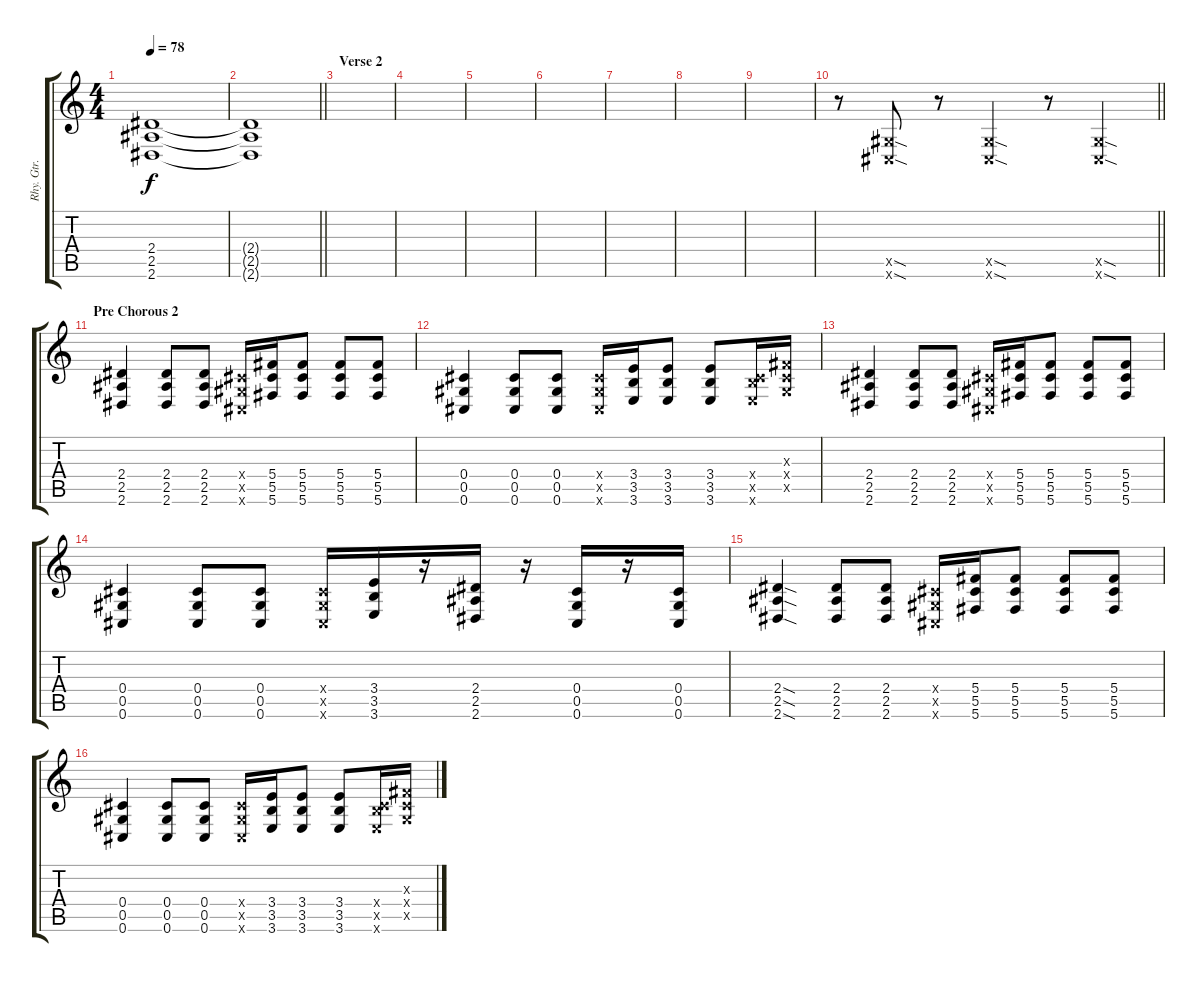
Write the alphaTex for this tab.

\track ("Rhy. Gtr. 2" "Rhy. Gtr. ") {instrument distortionguitar}
\staff {score tabs}
\tuning (Eb4 Bb3 Gb3 Db3 Ab2 Db2) {hide}
\ts (4 4)
\section ("" "")
\tempo 78
\clef g2
\ks c
(2.4 2.5 2.6).1{dy f} |
\barLineRight lightlight
(2.4{t} 2.5{t} 2.6{t}).1 |
\section ("" "Verse 2")
|
|
|
|
|
|
|
\barLineRight lightlight
r.8 (0.5{sod x} 0.6{sod x}).8 r.8 (0.5{sod x} 0.6{sod x}).4 r.8 (0.5{sod x} 0.6{sod x}).4 |
\section ("" "Pre Chorous 2")
(2.4 2.5 2.6).4 (2.4 2.5 2.6).8 (2.4 2.5 2.6).8 (0.4{x} 0.5{x} 0.6{x}).16 (5.4 5.5 5.6).16 (5.4 5.5 5.6).8 (5.4 5.5 5.6).8 (5.4 5.5 5.6).8 |
(0.4 0.5 0.6).4 (0.4 0.5 0.6).8 (0.4 0.5 0.6).8 (0.4{x} 0.5{x} 0.6{x}).16 (3.4 3.5 3.6).16 (3.4 3.5 3.6).8 (3.4 3.5 3.6).8 (0.4{x} 3.5{x} 3.6{x}).16 (0.3{x} 0.4{x} 0.5{x}).16 |
(2.4 2.5 2.6).4 (2.4 2.5 2.6).8 (2.4 2.5 2.6).8 (0.4{x} 0.5{x} 0.6{x}).16 (5.4 5.5 5.6).16 (5.4 5.5 5.6).8 (5.4 5.5 5.6).8 (5.4 5.5 5.6).8 |
(0.4 0.5 0.6).4 (0.4 0.5 0.6).8 (0.4 0.5 0.6).8 (0.4{x} 0.5{x} 0.6{x}).16 (3.4 3.5 3.6).16 r.16 (2.4 2.5 2.6).16 r.16 (0.4 0.5 0.6).16 r.16 (0.4 0.5 0.6).16 |
(2.4{sod} 2.5{sod} 2.6{sod}).4 (2.4 2.5 2.6).8 (2.4 2.5 2.6).8 (0.4{x} 0.5{x} 0.6{x}).16 (5.4 5.5 5.6).16 (5.4 5.5 5.6).8 (5.4 5.5 5.6).8 (5.4 5.5 5.6).8 |
(0.4 0.5 0.6).4 (0.4 0.5 0.6).8 (0.4 0.5 0.6).8 (0.4{x} 0.5{x} 0.6{x}).16 (3.4 3.5 3.6).16 (3.4 3.5 3.6).8 (3.4 3.5 3.6).8 (0.4{x} 3.5{x} 3.6{x}).16 (0.3{x} 0.4{x} 0.5{x}).16
